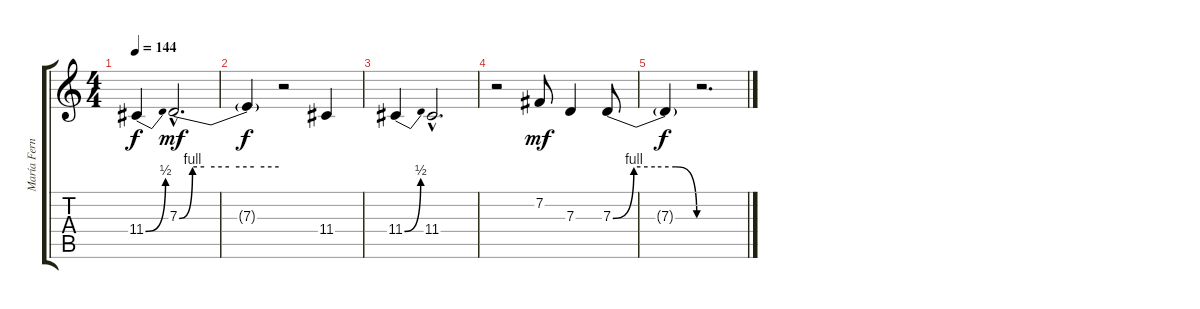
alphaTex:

\track ("María Fernanda (voz)" "María Fern") {instrument lead3calliope}
\staff {score tabs}
\tuning (E4 B3 G3 D3 A2 E2) {hide}
\ts (4 4)
\tempo 144
\clef g2
\ks c
11.4{be (bend 0 0 60 2)}.4{dy f} 7.3{be (custom 0 0 8 4 15 4 30 4 45 4 60 4) hac}.2{d dy mf} |
7.3{t}.4{dy f} r.2 11.4.4 |
11.4{be (bend 0 0 60 2)}.4 11.4{hac}.2{d} |
r.2 7.2.8{dy mf} 7.3.4 7.3{be (custom 0 0 15 4 30 4 45 4 60 0)}.8 |
7.3{t}.4{dy f} r.2{d}
